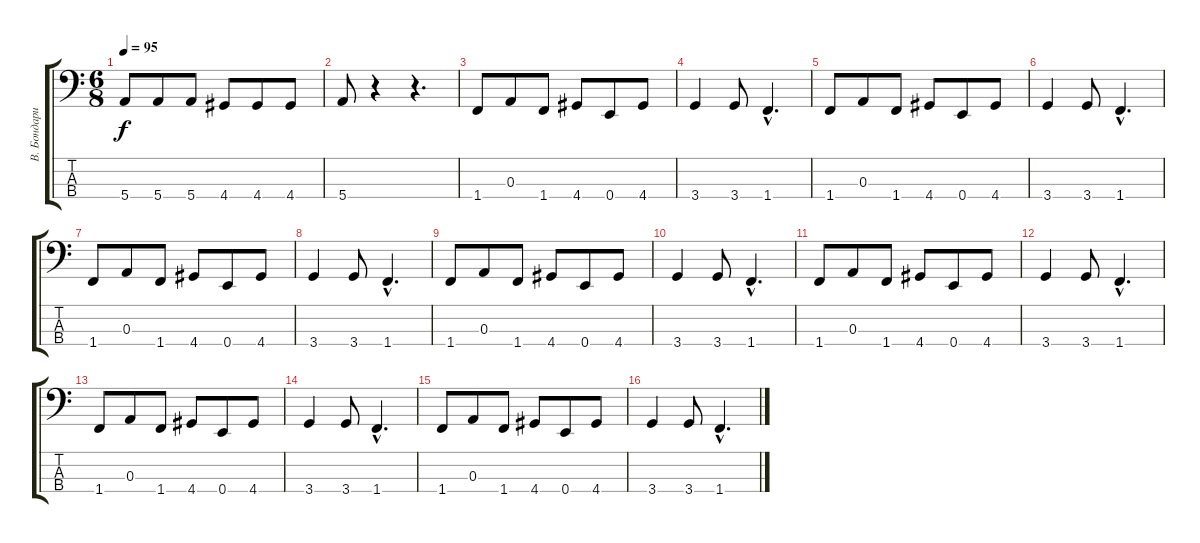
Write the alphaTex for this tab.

\track ("В. Бондарик" "В. Бондари") {instrument electricbasspick}
\staff {score tabs}
\tuning (G2 D2 A1 E1) {hide}
\ts (6 8)
\tempo 95
\clef f4
\ks c
5.4.8{dy f} 5.4.8 5.4.8 4.4.8 4.4.8 4.4.8 |
5.4.8 r.4 r.4{d} |
1.4.8 0.3.8 1.4.8 4.4.8 0.4.8 4.4.8 |
3.4.4 3.4.8 1.4{hac}.4{d} |
1.4.8 0.3.8 1.4.8 4.4.8 0.4.8 4.4.8 |
3.4.4 3.4.8 1.4{hac}.4{d} |
1.4.8 0.3.8 1.4.8 4.4.8 0.4.8 4.4.8 |
3.4.4 3.4.8 1.4{hac}.4{d} |
1.4.8 0.3.8 1.4.8 4.4.8 0.4.8 4.4.8 |
3.4.4 3.4.8 1.4{hac}.4{d} |
1.4.8 0.3.8 1.4.8 4.4.8 0.4.8 4.4.8 |
3.4.4 3.4.8 1.4{hac}.4{d} |
1.4.8 0.3.8 1.4.8 4.4.8 0.4.8 4.4.8 |
3.4.4 3.4.8 1.4{hac}.4{d} |
1.4.8 0.3.8 1.4.8 4.4.8 0.4.8 4.4.8 |
3.4.4 3.4.8 1.4{hac}.4{d}
